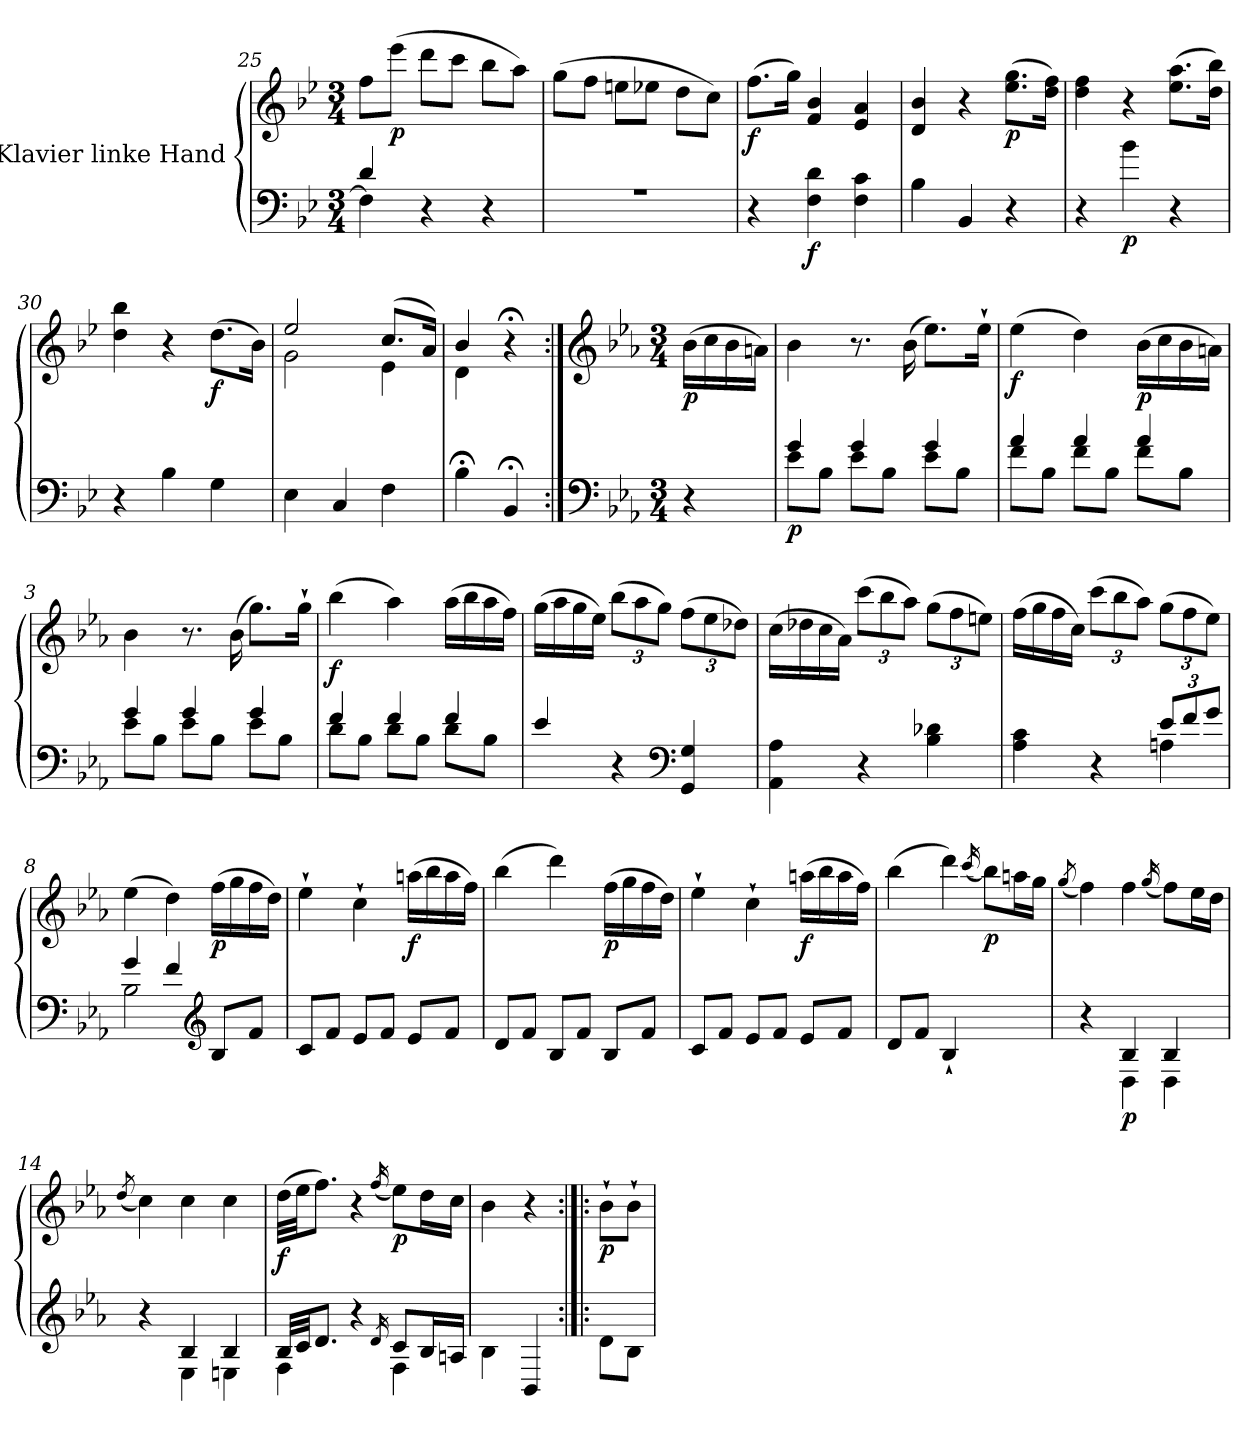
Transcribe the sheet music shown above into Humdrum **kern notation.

**kern	**kern	**dynam
*part1	*part1	*part1
*staff2	*staff1	*staff1/2
*I"Klavier linke Hand	*	*
*clefF4	*clefG2	*
*k[b-e-]	*k[b-e-]	*
*M3/4	*M3/4	*
=25	=25	=25
*^	*	*
4d/	4F\]	8ff\L	.
!	!	!	!LO:DY:b
.	.	(>8eee-\J	p
4r	4ryy	8ddd\L	.
.	.	8ccc\J	.
4r	4ryy	8bb-\L	.
.	.	8aa\J)	.
=26	=26	=26	=26
2.r	2.ryy	(>8gg\L	.
.	.	8ff\J	.
.	.	8een\L	.
.	.	8ee-X\J	.
.	.	8dd\L	.
.	.	8cc\J)	.
*v	*v	*	*
=27	=27	=27
!	!	!LO:DY:b
4r	(>8.ff\L	f
.	16gg\Jk)	.
!	!	!LO:DY:b=2
4F\ 4d\	4f/ 4b-/	f
4F\ 4c\	4e-/ 4a/	.
=28	=28	=28
4B-\	4d/ 4b-/	.
4BB-/	4r	.
!	!	!LO:DY:b
4r	(>8.ee-\ 8.gg\L	p
.	16dd\ 16ff\Jk)	.
=29	=29	=29
4r	4dd\ 4ff\	.
!	!	!LO:DY:b=2
4b-\	4r	p
4r	(>8.ee-\ 8.aa\L	.
.	16dd\ 16bb-\Jk)	.
=30	=30	=30
4r	4dd\ 4bb-\	.
4B-\	4r	.
!	!	!LO:DY:b
4G\	(>8.dd\L	f
.	16b-\Jk)	.
=31	=31	=31
*	*^	*
4E-\	2ee-/	2g\	.
4C/	.	.	.
4F\	(>8.cc/L	4e-\	.
.	16a/Jk)	.	.
=32	=32	=32	=32
4B-;\	4b-/	4d\	.
4BB-;/	4r;<	4r;yy	.
*	*v	*v	*
=:|!	=:|!	=:|!
*clefF4	*clefG2	*
*k[b-e-a-]	*k[b-e-a-]	*
*M3/4	*M3/4	*
*	*^	*
!	!LO:TX:a:B:t=Menuetto II	!	!
!	!	!	!LO:DY:b
*	*v	*v	*
4r	(>16b-\LL	p
.	16cc\	.
.	16b-\	.
.	16an\JJ)	.
=1	=1	=1
*^	*	*
!	!	!	!LO:DY:b=2
4g/	8e-\L	4b-\	p
.	8B-\J	.	.
4g/	8e-\L	8.r	.
.	8B-\J	.	.
.	.	(>16b-\	.
4g/	8e-\L	8.ee-\L)	.
.	8B-\J	.	.
.	.	16ee-`\Jk	.
=2	=2	=2	=2
!	!	!	!LO:DY:b
4a-/	8f\L	(>4ee-\	f
.	8B-\J	.	.
4a-/	8f\L	4dd\)	.
.	8B-\J	.	.
!	!	!	!LO:DY:b
4a-/	8f\L	(>16b-\LL	p
.	.	16cc\	.
.	8B-\J	16b-\	.
.	.	16an\JJ)	.
=3	=3	=3	=3
4g/	8e-\L	4b-\	.
.	8B-\J	.	.
4g/	8e-\L	8.r	.
.	8B-\J	.	.
.	.	(>16b-\	.
4g/	8e-\L	8.gg\L)	.
.	8B-\J	.	.
.	.	16gg`\Jk	.
=4	=4	=4	=4
!	!	!	!LO:DY:b
4f/	8d\L	(>4bb-\	f
.	8B-\J	.	.
4f/	8d\L	4aa-\)	.
.	8B-\J	.	.
4f/	8d\L	(>16aa-\LL	.
.	.	16bb-\	.
.	8B-\J	16aa-\	.
.	.	16ff\JJ)	.
*v	*v	*	*
=5	=5	=5
4e-/	(>16gg\LL	.
.	16aa-\	.
.	16gg\	.
.	16ee-\JJ)	.
*	*Xbrackettup	*
4r	(>12bb-\L	.
.	12aa-\	.
.	12gg\J)	.
*clefF4	*	*
4GG/ 4G/	(>12ff\L	.
.	12ee-\	.
.	12dd-X\J)	.
=6	=6	=6
4AA-\ 4A-\	(>16cc\LL	.
.	16dd-X\	.
.	16cc\	.
.	16a-\JJ)	.
4r	(>12ccc\L	.
.	12bb-\	.
.	12aa-\J)	.
4B-\ 4d-X\	(>12gg\L	.
.	12ff\	.
.	12een\J)	.
=7	=7	=7
*^	*	*
4A-\ 4c\	2ryy	(>16ff\LL	.
.	.	16gg\	.
.	.	16ff\	.
.	.	16cc\JJ)	.
4r	.	(>12ccc\L	.
.	.	12bb-\	.
.	.	12aa-\J)	.
*Xbrackettup	*	*	*
12e-/L	4An\	(>12gg\L	.
12f/	.	12ff\	.
12g/J	.	12ee-\J)	.
=8	=8	=8	=8
4g/	2B-\	(>4ee-\	.
4f/	.	4dd\)	.
*clefG2	*	*	*
!	!	!	!LO:DY:b
4ryy	8B-/L	(>16ff\LL	p
.	.	16gg\	.
.	8f/J	16ff\	.
.	.	16dd\JJ)	.
*v	*v	*	*
=9	=9	=9
8c/L	4ee-`\	.
8f/J	.	.
8e-/L	4cc`\	.
8f/J	.	.
!	!	!LO:DY:b
8e-/L	(>16aan\LL	f
.	16bb-\	.
8f/J	16aa\	.
.	16ff\JJ)	.
=10	=10	=10
8d/L	(>4bb-\	.
8f/J	.	.
8B-/L	4ddd\)	.
8f/J	.	.
!	!	!LO:DY:b
8B-/L	(>16ff\LL	p
.	16gg\	.
8f/J	16ff\	.
.	16dd\JJ)	.
=11	=11	=11
8c/L	4ee-`\	.
8f/J	.	.
8e-/L	4cc`\	.
8f/J	.	.
!	!	!LO:DY:b
8e-/L	(>16aan\LL	f
.	16bb-\	.
8f/J	16aa\	.
.	16ff\JJ)	.
=12	=12	=12
8d/L	(>4bb-\	.
8f/J	.	.
4B-`/	4ddd\)	.
.	(<16qccc/	.
!	!	!LO:DY:b
4ryy	8bb-\L)	p
.	16aan\L	.
.	16gg\JJ	.
=13	=13	=13
.	(<8qgg/	.
*^	*	*
4r	4ryy	4ff\)	.
!	!	!	!LO:DY:b=2
4B-/	4D\	4ff\	p
.	.	(<16qgg/	.
4B-/	4D\	8ff\L)	.
.	.	16ee-\L	.
.	.	16dd\JJ	.
=14	=14	=14	=14
.	.	(<8qdd/	.
4r	4ryy	4cc\)	.
4B-/	4E-\	4cc\	.
4B-/	4En\	4cc\	.
=15	=15	=15	=15
!	!	!	!LO:DY:b
32B-/LLL	4F\	(>32dd\LLL	f
32c/JJ	.	32ee-\JJ	.
8.d/J	.	8.ff\J)	.
4r	4ryy	4r	.
16qd/	.	(<16qff/	.
!	!	!	!LO:DY:b
8c/L	4F\	8ee-\L)	p
16B-/L	.	16dd\L	.
16An/JJ	.	16cc\JJ	.
*v	*v	*	*
=16	=16	=16
4B-\	4b-\	.
4BB-/	4r	.
=16X1:|!|:	=16X1:|!|:	=16X1:|!|:
!	!	!LO:DY:b
8d\L	8b-`\L	p
8B-\J	8b-`\J	.
=	=	=
*-	*-	*-
